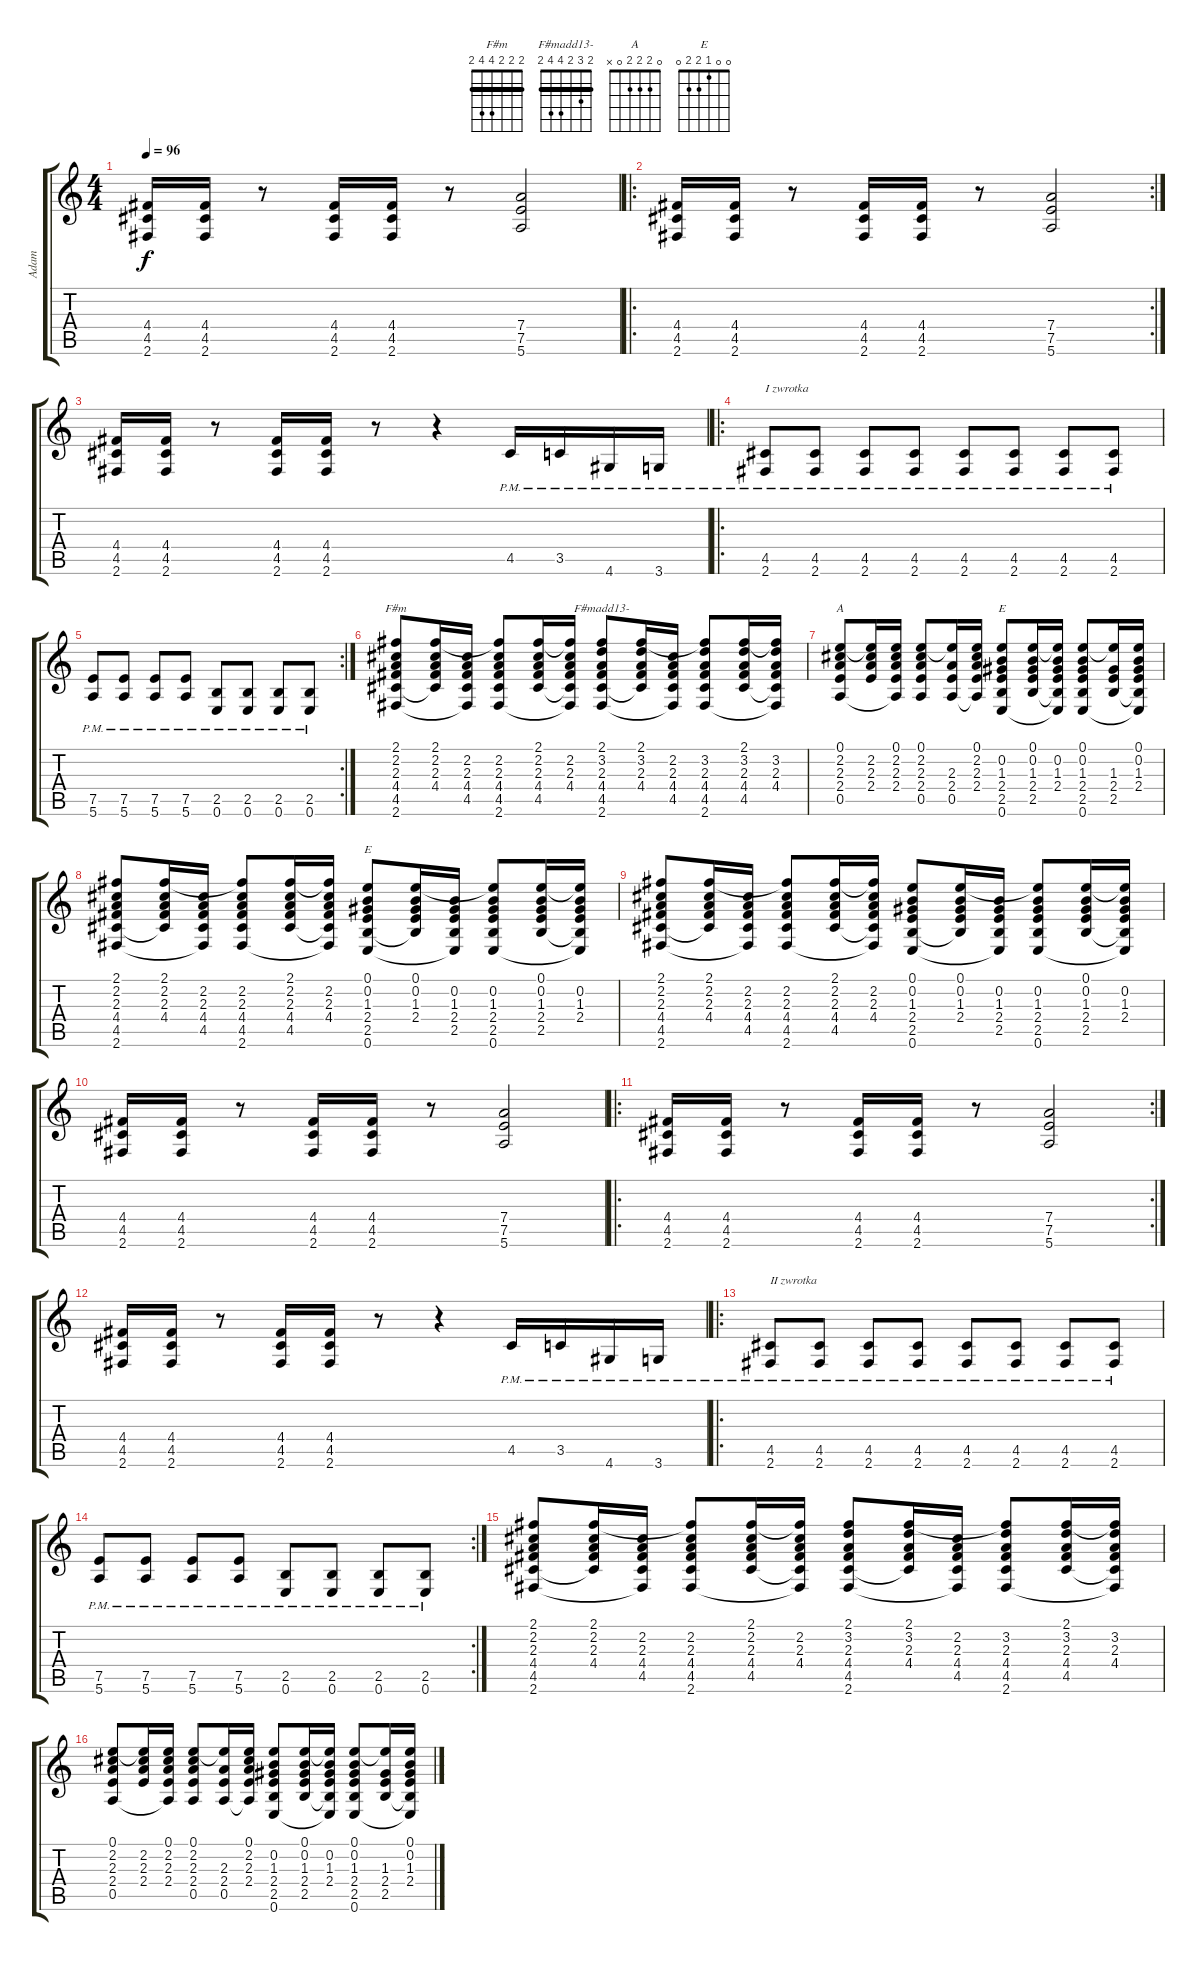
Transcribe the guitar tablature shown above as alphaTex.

\track ("Adam" "Adam") {instrument distortionguitar}
\staff {score tabs}
\tuning (E4 B3 G3 D3 A2 E2) {hide}
\chord ("F#m" 2 2 2 4 4 2) {barre 2}
\chord ("F#madd13-" 2 3 2 4 4 2) {barre 2}
\chord ("A" 0 2 2 2 0 x)
\chord ("E" x 0 1 2 2 0)
\chord ("E" 0 0 1 2 2 0)
\ts (4 4)
\tempo 96
\clef g2
\ks c
(4.4 4.5 2.6).16{dy f instrument distortionguitar} (4.4 4.5 2.6).16 r.8 (4.4 4.5 2.6).16 (4.4 4.5 2.6).16 r.8 (7.4 7.5 5.6).2 |
\ro
\rc 2
(4.4 4.5 2.6).16 (4.4 4.5 2.6).16 r.8 (4.4 4.5 2.6).16 (4.4 4.5 2.6).16 r.8 (7.4 7.5 5.6).2 |
(4.4 4.5 2.6).16 (4.4 4.5 2.6).16 r.8 (4.4 4.5 2.6).16 (4.4 4.5 2.6).16 r.8 r.4 4.5{pm}.16 3.5{pm}.16 4.6{pm}.16 3.6{pm}.16 |
\ro
(4.5{pm} 2.6{pm}).8{txt "I zwrotka"} (4.5{pm} 2.6{pm}).8 (4.5{pm} 2.6{pm}).8 (4.5{pm} 2.6{pm}).8 (4.5{pm} 2.6{pm}).8 (4.5{pm} 2.6{pm}).8 (4.5{pm} 2.6{pm}).8 (4.5{pm} 2.6{pm}).8 |
\rc 2
(7.5{pm} 5.6{pm}).8 (7.5{pm} 5.6{pm}).8 (7.5{pm} 5.6{pm}).8 (7.5{pm} 5.6{pm}).8 (2.5{pm} 0.6{pm}).8 (2.5{pm} 0.6{pm}).8 (2.5{pm} 0.6{pm}).8 (2.5{pm} 0.6{pm}).8 |
(2.1 2.2 2.3 4.4 4.5 2.6).8{ch "F#m" volume 10 instrument acousticguitarsteel} (2.1 2.2 2.3 4.4 4.5{t}).16 (2.2 2.3 4.4 4.5 2.6{t}).16 (2.1{t} 2.2 2.3 4.4 4.5 2.6).8 (2.1 2.2 2.3 4.4 4.5).16 (2.1{t} 2.2 2.3 4.4 4.5{t} 2.6{t}).16 (2.1 3.2 2.3 4.4 4.5 2.6).8{ch "F#madd13-"} (2.1 3.2 2.3 4.4 4.5{t}).16 (2.2 2.3 4.4 4.5 2.6{t}).16 (2.1{t} 3.2 2.3 4.4 4.5 2.6).8 (2.1 3.2 2.3 4.4 4.5).16 (2.1{t} 3.2 2.3 4.4 4.5{t} 2.6{t}).16 |
(0.1 2.2 2.3 2.4 0.5).8{ch "A"} (0.1{t} 2.2 2.3 2.4).16 (0.1 2.2 2.3 2.4 0.5{t}).16 (0.1 2.2 2.3 2.4 0.5).8 (0.1{t} 2.3 2.4 0.5).16 (0.1 2.2 2.3 2.4 0.5{t}).16 (0.1{t} 0.2 1.3 2.4 2.5 0.6).8{ch "E"} (0.1 0.2 1.3 2.4 2.5).16 (0.1{t} 0.2 1.3 2.4 2.5{t} 0.6{t}).16 (0.1 0.2 1.3 2.4 2.5 0.6).8 (0.1{t} 1.3 2.4 2.5).16 (0.1 0.2 1.3 2.4 2.5{t} 0.6{t}).16 |
(2.1 2.2 2.3 4.4 4.5 2.6).8 (2.1 2.2 2.3 4.4 4.5{t}).16 (2.2 2.3 4.4 4.5 2.6{t}).16 (2.1{t} 2.2 2.3 4.4 4.5 2.6).8 (2.1 2.2 2.3 4.4 4.5).16 (2.1{t} 2.2 2.3 4.4 4.5{t} 2.6{t}).16 (0.1 0.2 1.3 2.4 2.5 0.6).8{ch "E"} (0.1 0.2 1.3 2.4 2.5{t}).16 (0.2 1.3 2.4 2.5 0.6{t}).16 (0.1{t} 0.2 1.3 2.4 2.5 0.6).8 (0.1 0.2 1.3 2.4 2.5).16 (0.1{t} 0.2 1.3 2.4 2.5{t} 0.6{t}).16 |
(2.1 2.2 2.3 4.4 4.5 2.6).8 (2.1 2.2 2.3 4.4 4.5{t}).16 (2.2 2.3 4.4 4.5 2.6{t}).16 (2.1{t} 2.2 2.3 4.4 4.5 2.6).8 (2.1 2.2 2.3 4.4 4.5).16 (2.1{t} 2.2 2.3 4.4 4.5{t} 2.6{t}).16 (0.1 0.2 1.3 2.4 2.5 0.6).8 (0.1 0.2 1.3 2.4 2.5{t}).16 (0.2 1.3 2.4 2.5 0.6{t}).16 (0.1{t} 0.2 1.3 2.4 2.5 0.6).8 (0.1 0.2 1.3 2.4 2.5).16 (0.1{t} 0.2 1.3 2.4 2.5{t} 0.6{t}).16 |
(4.4 4.5 2.6).16{volume 12 instrument distortionguitar} (4.4 4.5 2.6).16 r.8 (4.4 4.5 2.6).16 (4.4 4.5 2.6).16 r.8 (7.4 7.5 5.6).2 |
\ro
\rc 2
(4.4 4.5 2.6).16 (4.4 4.5 2.6).16 r.8 (4.4 4.5 2.6).16 (4.4 4.5 2.6).16 r.8 (7.4 7.5 5.6).2 |
(4.4 4.5 2.6).16 (4.4 4.5 2.6).16 r.8 (4.4 4.5 2.6).16 (4.4 4.5 2.6).16 r.8 r.4 4.5{pm}.16 3.5{pm}.16 4.6{pm}.16 3.6{pm}.16 |
\ro
(4.5{pm} 2.6{pm}).8{txt "II zwrotka"} (4.5{pm} 2.6{pm}).8 (4.5{pm} 2.6{pm}).8 (4.5{pm} 2.6{pm}).8 (4.5{pm} 2.6{pm}).8 (4.5{pm} 2.6{pm}).8 (4.5{pm} 2.6{pm}).8 (4.5{pm} 2.6{pm}).8 |
\rc 2
(7.5{pm} 5.6{pm}).8 (7.5{pm} 5.6{pm}).8 (7.5{pm} 5.6{pm}).8 (7.5{pm} 5.6{pm}).8 (2.5{pm} 0.6{pm}).8 (2.5{pm} 0.6{pm}).8 (2.5{pm} 0.6{pm}).8 (2.5{pm} 0.6{pm}).8 |
(2.1 2.2 2.3 4.4 4.5 2.6).8{volume 10 instrument acousticguitarsteel} (2.1 2.2 2.3 4.4 4.5{t}).16 (2.2 2.3 4.4 4.5 2.6{t}).16 (2.1{t} 2.2 2.3 4.4 4.5 2.6).8 (2.1 2.2 2.3 4.4 4.5).16 (2.1{t} 2.2 2.3 4.4 4.5{t} 2.6{t}).16 (2.1 3.2 2.3 4.4 4.5 2.6).8 (2.1 3.2 2.3 4.4 4.5{t}).16 (2.2 2.3 4.4 4.5 2.6{t}).16 (2.1{t} 3.2 2.3 4.4 4.5 2.6).8 (2.1 3.2 2.3 4.4 4.5).16 (2.1{t} 3.2 2.3 4.4 4.5{t} 2.6{t}).16 |
(0.1 2.2 2.3 2.4 0.5).8 (0.1{t} 2.2 2.3 2.4).16 (0.1 2.2 2.3 2.4 0.5{t}).16 (0.1 2.2 2.3 2.4 0.5).8 (0.1{t} 2.3 2.4 0.5).16 (0.1 2.2 2.3 2.4 0.5{t}).16 (0.1{t} 0.2 1.3 2.4 2.5 0.6).8 (0.1 0.2 1.3 2.4 2.5).16 (0.1{t} 0.2 1.3 2.4 2.5{t} 0.6{t}).16 (0.1 0.2 1.3 2.4 2.5 0.6).8 (0.1{t} 1.3 2.4 2.5).16 (0.1 0.2 1.3 2.4 2.5{t} 0.6{t}).16
